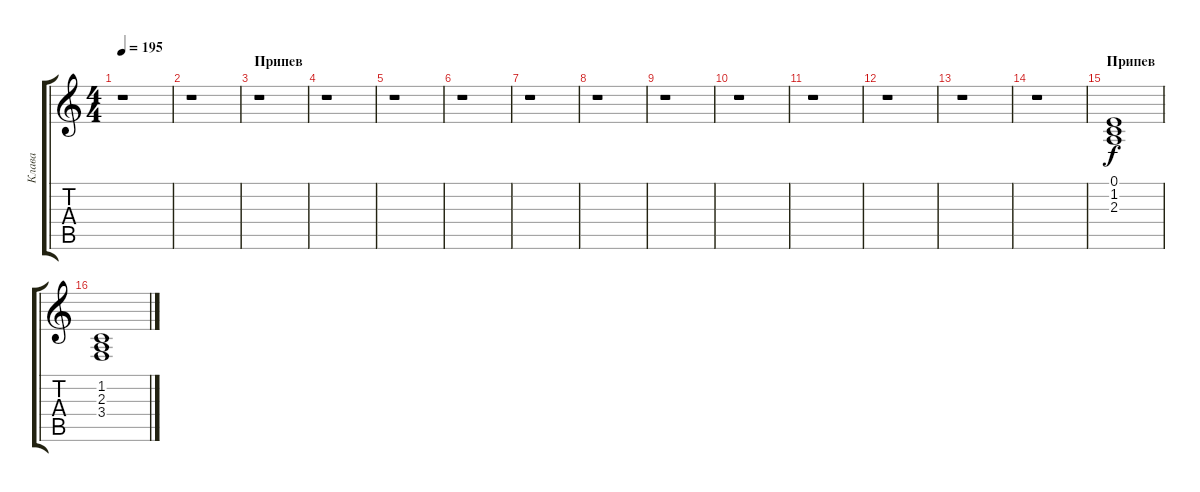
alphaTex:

\track ("Клава " "Клава ") {instrument choiraahs}
\staff {score tabs}
\tuning (E4 B3 G3 D3 A2 E2) {hide}
\ts (4 4)
\tempo 195
\clef g2
\ks c
r.1{dy f} |
r.1 |
\section ("" "Припев")
r.1 |
r.1 |
r.1 |
r.1 |
r.1 |
r.1 |
r.1 |
r.1 |
r.1 |
r.1 |
r.1 |
r.1 |
\section ("" "Припев")
(0.1 1.2 2.3).1 |
(1.2 2.3 3.4).1
